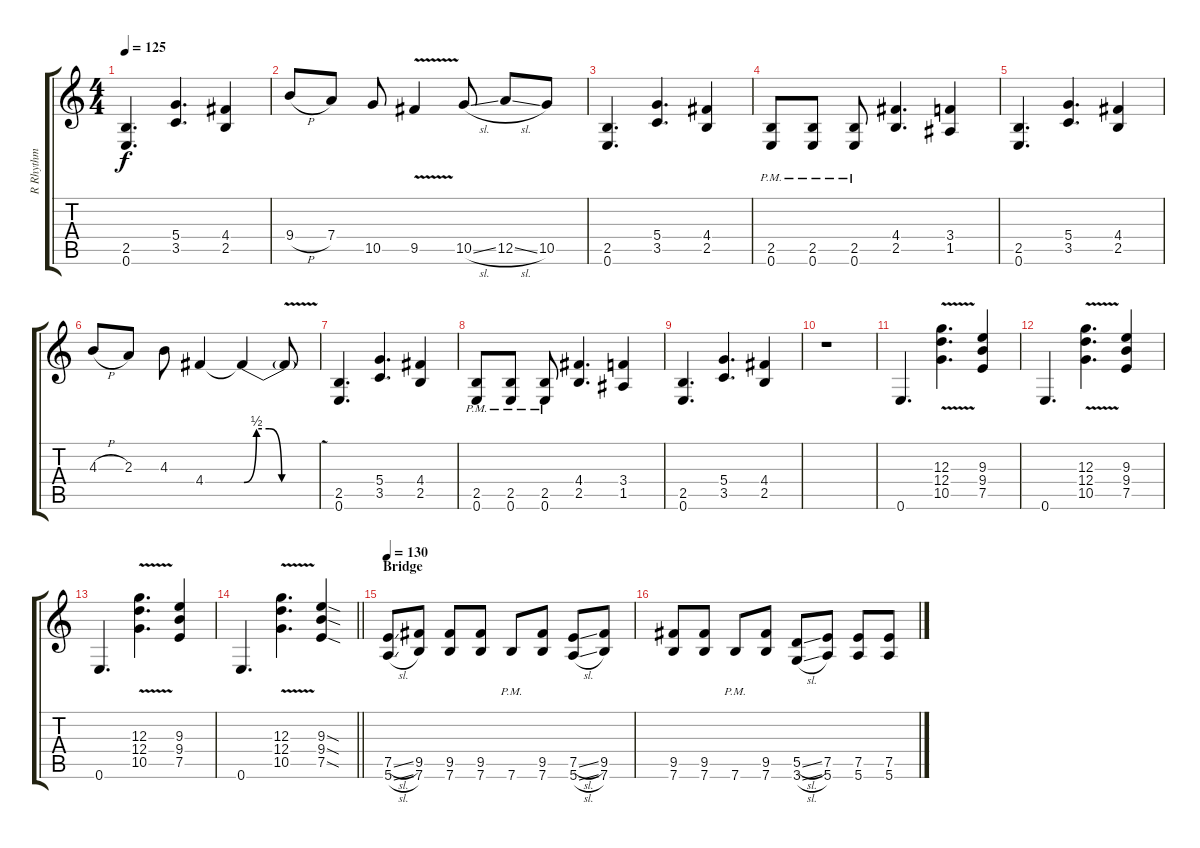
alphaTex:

\track ("R Rhythm" "R Rhythm") {instrument distortionguitar}
\staff {score tabs}
\tuning (E4 B3 G3 D3 A2 E2) {hide}
\ts (4 4)
\tempo 125
\clef g2
\ks c
(2.5 0.6).4{d dy f} (5.4 3.5).4{d} (4.4 2.5).4 |
9.4{h}.8 7.4.8 10.5.8 9.5{v}.4 10.5{sl}.8 12.5{sl}.8 10.5.8 |
(2.5 0.6).4{d} (5.4 3.5).4{d} (4.4 2.5).4 |
(2.5{pm} 0.6{pm}).8 (2.5{pm} 0.6{pm}).8 (2.5{pm} 0.6{pm}).8 (4.4 2.5).4{d} (3.4 1.5).4 |
(2.5 0.6).4{d} (5.4 3.5).4{d} (4.4 2.5).4 |
4.3{h}.8 2.3.8 4.3.8 4.4.4 4.4{be (custom 0 0 10 2 20 2 30 0 60 0) t}.4 4.4{v t}.8 |
(2.5 0.6).4{d} (5.4 3.5).4{d} (4.4 2.5).4 |
(2.5{pm} 0.6{pm}).8 (2.5{pm} 0.6{pm}).8 (2.5{pm} 0.6{pm}).8 (4.4 2.5).4{d} (3.4 1.5).4 |
(2.5 0.6).4{d} (5.4 3.5).4{d} (4.4 2.5).4 |
r.1 |
0.6.4{d} (12.3{v} 12.4{v} 10.5{v}).4{d} (9.3 9.4 7.5).4 |
0.6.4{d} (12.3{v} 12.4{v} 10.5{v}).4{d} (9.3 9.4 7.5).4 |
0.6.4{d} (12.3{v} 12.4{v} 10.5{v}).4{d} (9.3 9.4 7.5).4 |
\barLineRight lightlight
0.6.4{d} (12.3{v} 12.4{v} 10.5{v}).4{d} (9.3{sod} 9.4{sod} 7.5{sod}).4 |
\section ("" "Bridge")
\tempo 130
(7.5{sl} 5.6{sl}).8 (9.5 7.6).8 (9.5 7.6).8 (9.5 7.6).8 7.6{pm}.8 (9.5 7.6).8 (7.5{sl} 5.6{sl}).8 (9.5 7.6).8 |
(9.5 7.6).8 (9.5 7.6).8 7.6{pm}.8 (9.5 7.6).8 (5.5{sl} 3.6{sl}).8 (7.5 5.6).8 (7.5 5.6).8 (7.5 5.6).8
